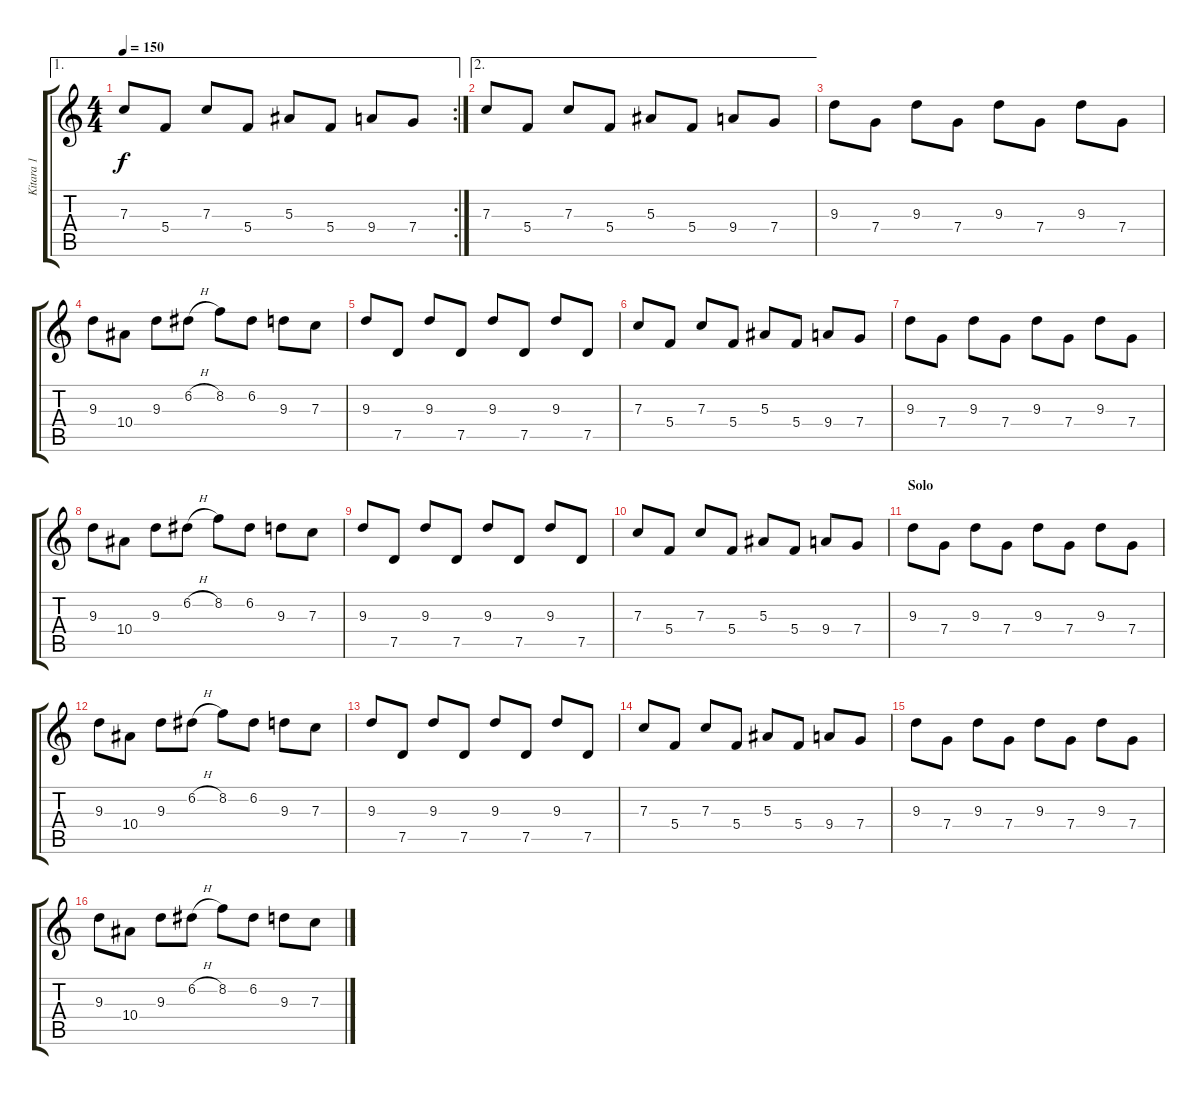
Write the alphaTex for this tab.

\track ("Kitara 1" "Kitara 1") {instrument overdrivenguitar}
\staff {score tabs}
\tuning (D4 A3 F3 C3 G2 D2) {hide}
\ae 1
\rc 2
\ts (4 4)
\tempo 150
\clef g2
\ks c
7.3.8{dy f} 5.4.8 7.3.8 5.4.8 5.3.8 5.4.8 9.4.8 7.4.8 |
\ae 2
7.3.8 5.4.8 7.3.8 5.4.8 5.3.8 5.4.8 9.4.8 7.4.8 |
9.3.8 7.4.8 9.3.8 7.4.8 9.3.8 7.4.8 9.3.8 7.4.8 |
9.3.8 10.4.8 9.3.8 6.2{h}.8 8.2.8 6.2.8 9.3.8 7.3.8 |
9.3.8 7.5.8 9.3.8 7.5.8 9.3.8 7.5.8 9.3.8 7.5.8 |
7.3.8 5.4.8 7.3.8 5.4.8 5.3.8 5.4.8 9.4.8 7.4.8 |
9.3.8 7.4.8 9.3.8 7.4.8 9.3.8 7.4.8 9.3.8 7.4.8 |
9.3.8 10.4.8 9.3.8 6.2{h}.8 8.2.8 6.2.8 9.3.8 7.3.8 |
9.3.8 7.5.8 9.3.8 7.5.8 9.3.8 7.5.8 9.3.8 7.5.8 |
7.3.8 5.4.8 7.3.8 5.4.8 5.3.8 5.4.8 9.4.8 7.4.8 |
\section ("" "Solo")
9.3.8 7.4.8 9.3.8 7.4.8 9.3.8 7.4.8 9.3.8 7.4.8 |
9.3.8 10.4.8 9.3.8 6.2{h}.8 8.2.8 6.2.8 9.3.8 7.3.8 |
9.3.8 7.5.8 9.3.8 7.5.8 9.3.8 7.5.8 9.3.8 7.5.8 |
7.3.8 5.4.8 7.3.8 5.4.8 5.3.8 5.4.8 9.4.8 7.4.8 |
9.3.8 7.4.8 9.3.8 7.4.8 9.3.8 7.4.8 9.3.8 7.4.8 |
9.3.8 10.4.8 9.3.8 6.2{h}.8 8.2.8 6.2.8 9.3.8 7.3.8
